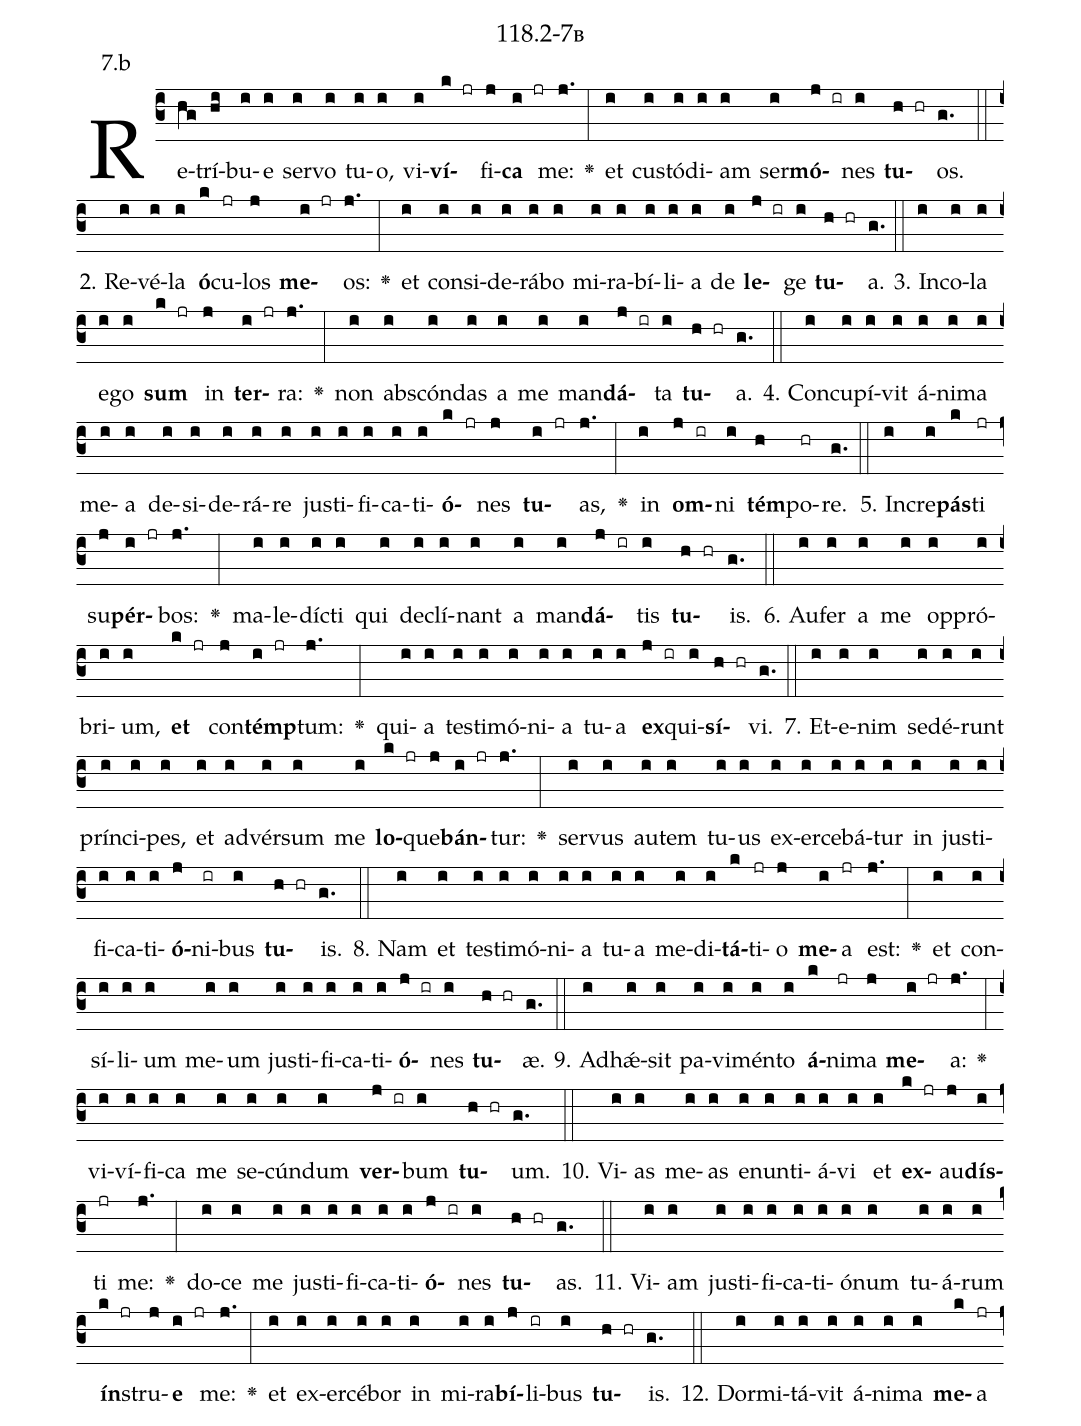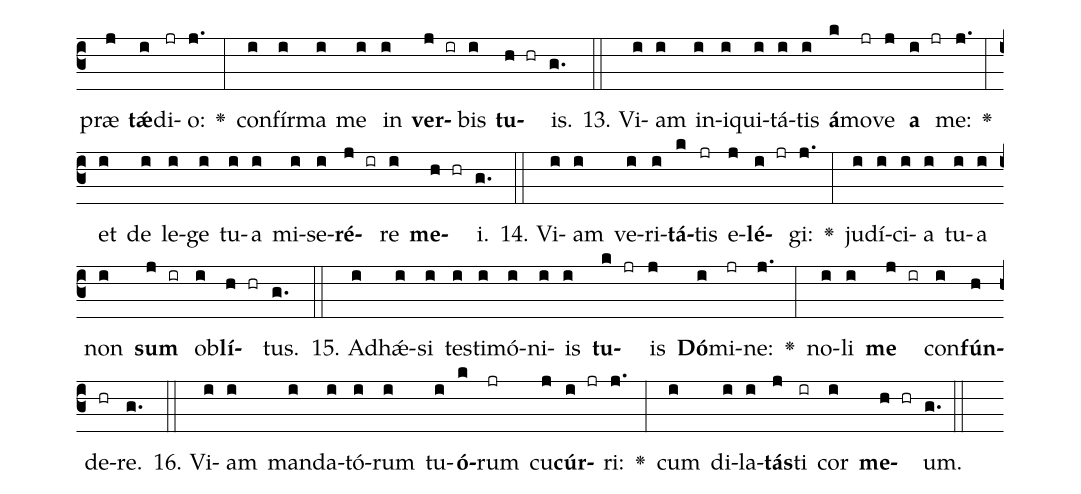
name: 118.2-7b;
annotation: 7.b;
%%
(c3)Re(hg)trí(hi)bu(i)e(i) ser(i)vo(i) tu(i)o,(i) vi(i)<b>ví</b>(k jr)fi(j)<b>ca</b>(i jr) me:(j.) <v>\greheightstar</v>(:) et(i) cus(i)tó(i)di(i)am(i) ser(i)<b>mó</b>(j ir)nes(i) <b>tu</b>(h hr)os.(g.) (::)
2. Re(i)vé(i)la(i) <b>ó</b>(k)cu(jr)los(j) <b>me</b>(i jr)os:(j.) <v>\greheightstar</v>(:) et(i) con(i)si(i)de(i)rá(i)bo(i) mi(i)ra(i)bí(i)li(i)a(i) de(i) <b>le</b>(j ir)ge(i) <b>tu</b>(h hr)a.(g.) (::)
3. In(i)co(i)la(i) e(i)go(i) <b>sum</b>(k jr) in(j) <b>ter</b>(i jr)ra:(j.) <v>\greheightstar</v>(:) non(i) abs(i)cón(i)das(i) a(i) me(i) man(i)<b>dá</b>(j ir)ta(i) <b>tu</b>(h hr)a.(g.) (::)
4. Con(i)cu(i)pí(i)vit(i) á(i)ni(i)ma(i) me(i)a(i) de(i)si(i)de(i)rá(i)re(i) jus(i)ti(i)fi(i)ca(i)ti(i)<b>ó</b>(k jr)nes(j) <b>tu</b>(i jr)as,(j.) <v>\greheightstar</v>(:) in(i) <b>om</b>(j ir)ni(i) <b>tém</b>(h)po(hr)re.(g.) (::)
5. In(i)cre(i)<b>pás</b>(k)ti(jr) su(j)<b>pér</b>(i jr)bos:(j.) <v>\greheightstar</v>(:) ma(i)le(i)díc(i)ti(i) qui(i) de(i)clí(i)nant(i) a(i) man(i)<b>dá</b>(j ir)tis(i) <b>tu</b>(h hr)is.(g.) (::)
6. Au(i)fer(i) a(i) me(i) op(i)pró(i)bri(i)um,(i) <b>et</b>(k jr) con(j)<b>témp</b>(i jr)tum:(j.) <v>\greheightstar</v>(:) qui(i)a(i) tes(i)ti(i)mó(i)ni(i)a(i) tu(i)a(i) <b>ex</b>(j ir)qui(i)<b>sí</b>(h hr)vi.(g.) (::)
7. Et(i)e(i)nim(i) se(i)dé(i)runt(i) prín(i)ci(i)pes,(i) et(i) ad(i)vér(i)sum(i) me(i) <b>lo</b>(k jr)que(j)<b>bán</b>(i jr)tur:(j.) <v>\greheightstar</v>(:) ser(i)vus(i) au(i)tem(i) tu(i)us(i) ex(i)er(i)ce(i)bá(i)tur(i) in(i) jus(i)ti(i)fi(i)ca(i)ti(i)<b>ó</b>(j)ni(ir)bus(i) <b>tu</b>(h hr)is.(g.) (::)
8. Nam(i) et(i) tes(i)ti(i)mó(i)ni(i)a(i) tu(i)a(i) me(i)di(i)<b>tá</b>(k)ti(jr)o(j) <b>me</b>(i)a(jr) est:(j.) <v>\greheightstar</v>(:) et(i) con(i)sí(i)li(i)um(i) me(i)um(i) jus(i)ti(i)fi(i)ca(i)ti(i)<b>ó</b>(j ir)nes(i) <b>tu</b>(h hr)æ.(g.) (::)
9. Ad(i)hǽ(i)sit(i) pa(i)vi(i)mén(i)to(i) <b>á</b>(k)ni(jr)ma(j) <b>me</b>(i jr)a:(j.) <v>\greheightstar</v>(:) vi(i)ví(i)fi(i)ca(i) me(i) se(i)cún(i)dum(i) <b>ver</b>(j ir)bum(i) <b>tu</b>(h hr)um.(g.) (::)
10. Vi(i)as(i) me(i)as(i) e(i)nun(i)ti(i)á(i)vi(i) et(i) <b>ex</b>(k jr)au(j)<b>dís</b>(i)ti(jr) me:(j.) <v>\greheightstar</v>(:) do(i)ce(i) me(i) jus(i)ti(i)fi(i)ca(i)ti(i)<b>ó</b>(j ir)nes(i) <b>tu</b>(h hr)as.(g.) (::)
11. Vi(i)am(i) jus(i)ti(i)fi(i)ca(i)ti(i)ó(i)num(i) tu(i)á(i)rum(i) <b>ín</b>(k jr)stru(j)<b>e</b>(i jr) me:(j.) <v>\greheightstar</v>(:) et(i) ex(i)er(i)cé(i)bor(i) in(i) mi(i)ra(i)<b>bí</b>(j)li(ir)bus(i) <b>tu</b>(h hr)is.(g.) (::)
12. Dor(i)mi(i)tá(i)vit(i) á(i)ni(i)ma(i) <b>me</b>(k)a(jr) præ(j) <b>tǽ</b>(i)di(jr)o:(j.) <v>\greheightstar</v>(:) con(i)fír(i)ma(i) me(i) in(i) <b>ver</b>(j ir)bis(i) <b>tu</b>(h hr)is.(g.) (::)
13. Vi(i)am(i) in(i)i(i)qui(i)tá(i)tis(i) <b>á</b>(k)mo(jr)ve(j) <b>a</b>(i jr) me:(j.) <v>\greheightstar</v>(:) et(i) de(i) le(i)ge(i) tu(i)a(i) mi(i)se(i)<b>ré</b>(j ir)re(i) <b>me</b>(h hr)i.(g.) (::)
14. Vi(i)am(i) ve(i)ri(i)<b>tá</b>(k)tis(jr) e(j)<b>lé</b>(i jr)gi:(j.) <v>\greheightstar</v>(:) ju(i)dí(i)ci(i)a(i) tu(i)a(i) non(i) <b>sum</b>(j ir) ob(i)<b>lí</b>(h hr)tus.(g.) (::)
15. Ad(i)hǽ(i)si(i) tes(i)ti(i)mó(i)ni(i)is(i) <b>tu</b>(k jr)is(j) <b>Dó</b>(i)mi(jr)ne:(j.) <v>\greheightstar</v>(:) no(i)li(i) <b>me</b>(j ir) con(i)<b>fún</b>(h)de(hr)re.(g.) (::)
16. Vi(i)am(i) man(i)da(i)tó(i)rum(i) tu(i)<b>ó</b>(k)rum(jr) cu(j)<b>cúr</b>(i jr)ri:(j.) <v>\greheightstar</v>(:) cum(i) di(i)la(i)<b>tás</b>(j)ti(ir) cor(i) <b>me</b>(h hr)um.(g.) (::)
